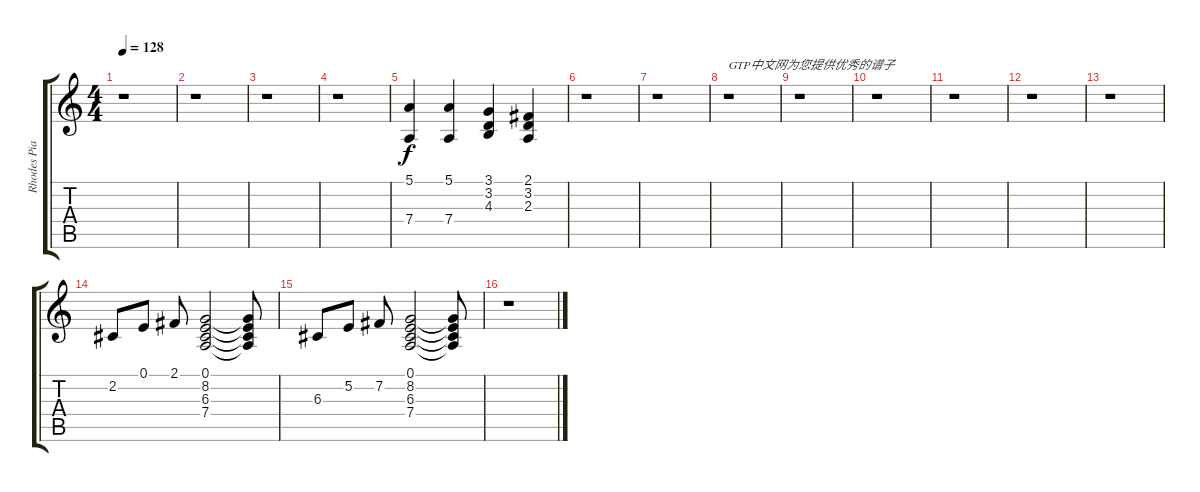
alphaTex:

\track ("Rhodes Piano" "Rhodes Pia") {instrument electricpiano1}
\staff {score tabs}
\tuning (E4 B3 G3 D3 A2 E2) {hide}
\ts (4 4)
\tempo 128
\clef g2
\ks c
r.1{dy f instrument electricpiano1} |
r.1 |
r.1 |
r.1 |
(5.1 7.4).4 (5.1 7.4).4 (3.1 3.2 4.3).4 (2.1 3.2 2.3).4 |
r.1 |
r.1 |
r.1{txt "GTP中文网为您提供优秀的谱子"} |
r.1 |
r.1 |
r.1 |
r.1 |
r.1 |
2.2.8 0.1.8 2.1.8 (0.1 8.2 6.3 7.4).2 (0.1{t} 8.2{t} 6.3{t} 7.4{t}).8 |
6.3.8 5.2.8 7.2.8 (0.1 8.2 6.3 7.4).2 (0.1{t} 8.2{t} 6.3{t} 7.4{t}).8 |
r.1
